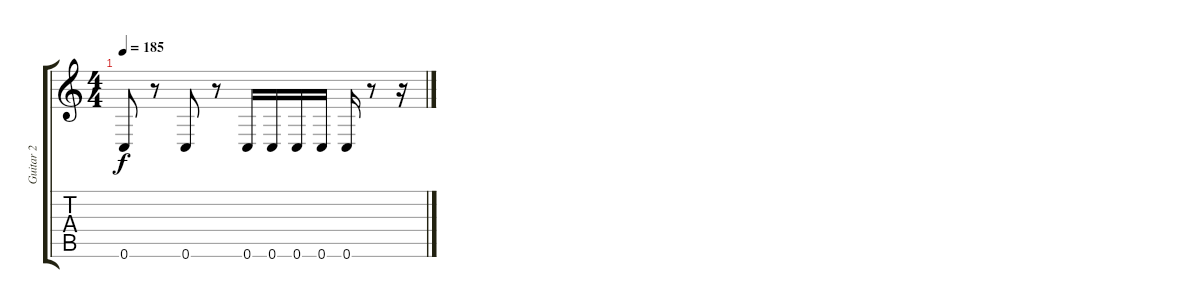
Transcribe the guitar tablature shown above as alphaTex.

\track ("Guitar 2" "Guitar 2") {instrument distortionguitar}
\staff {score tabs}
\tuning (D4 A3 F3 C3 G2 C2) {hide}
\ts (4 4)
\tempo 185
\clef g2
\ks c
0.6.8{dy f} r.8 0.6.8 r.8 0.6.16 0.6.16 0.6.16 0.6.16 0.6.16 r.8 r.16
